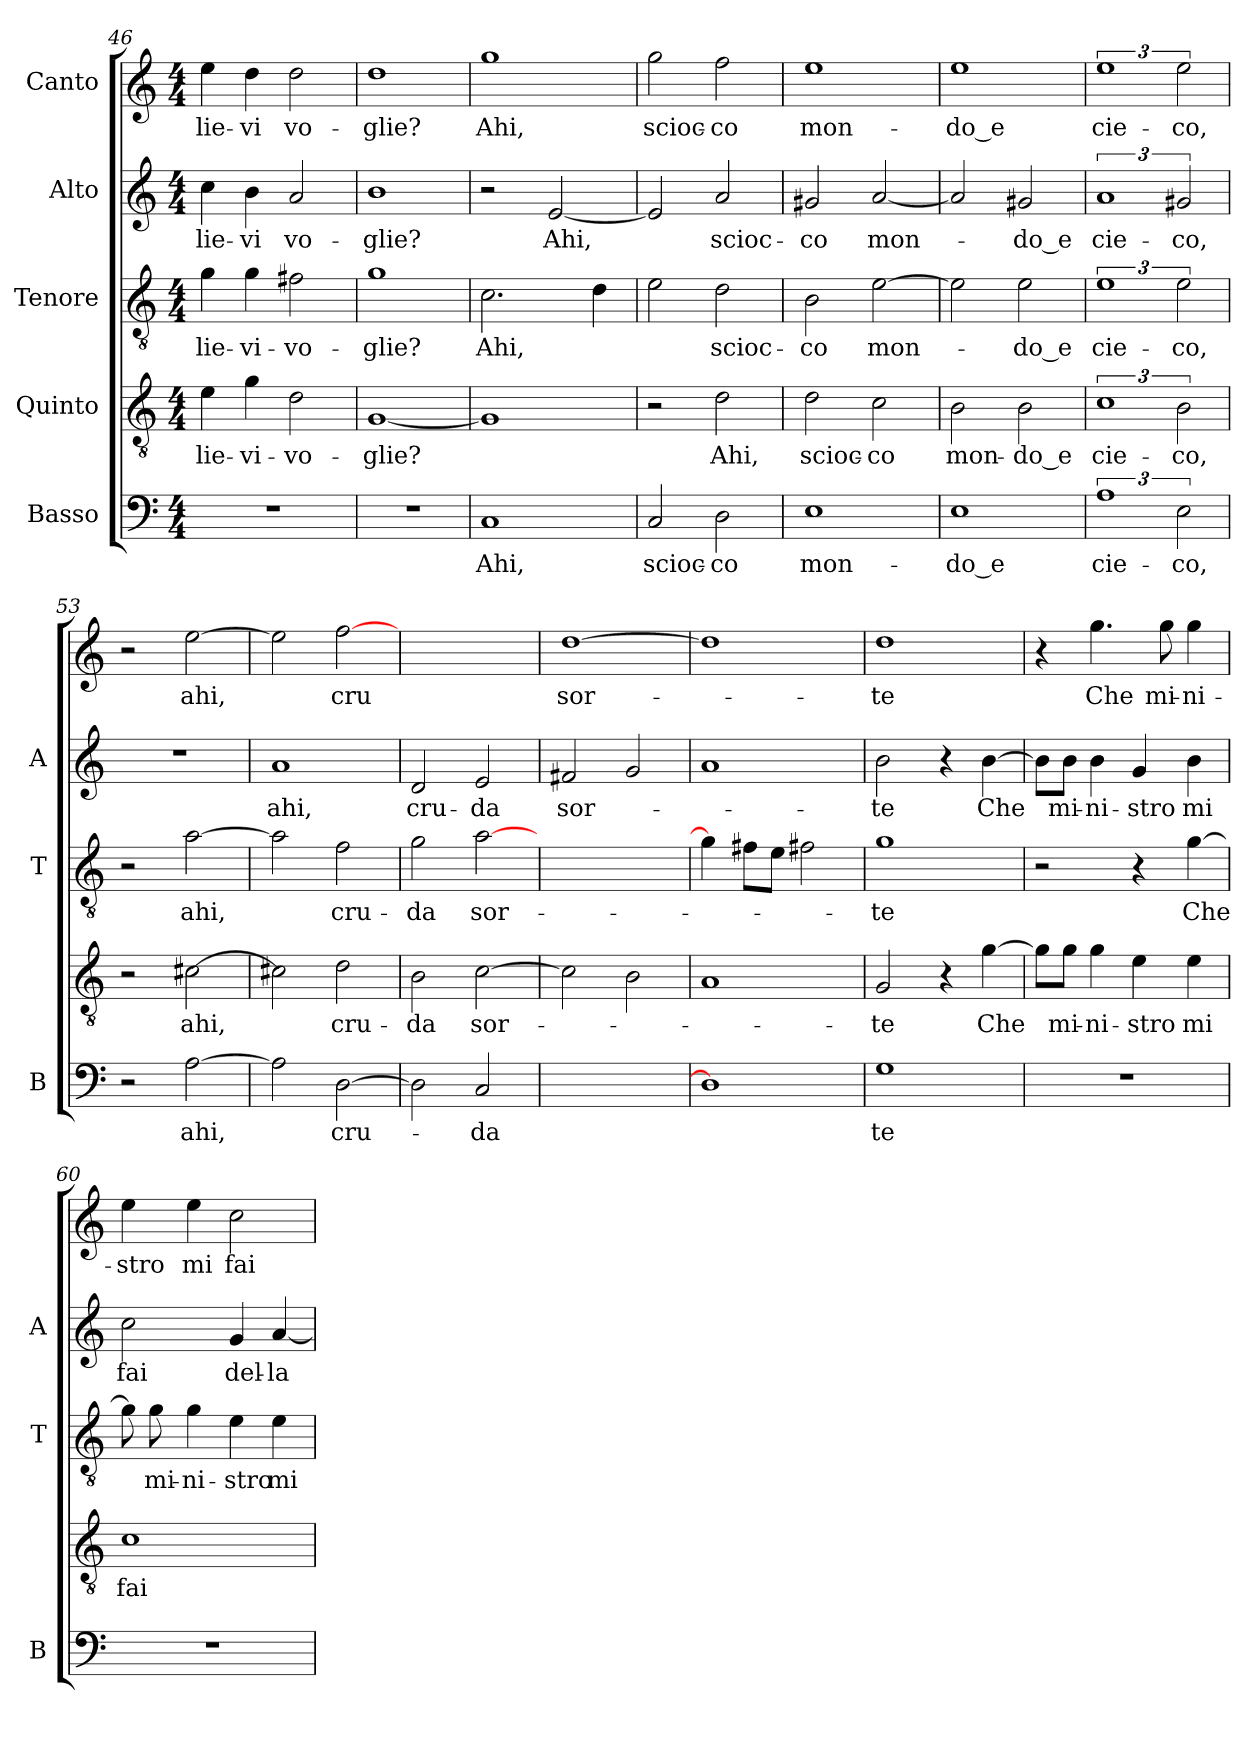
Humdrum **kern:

**kern	**text	**kern	**text	**kern	**text	**kern	**text	**kern	**text
*part5	*part5	*part4	*part4	*part3	*part3	*part2	*part2	*part1	*part1
*staff5	*staff5	*staff4	*staff4	*staff3	*staff3	*staff2	*staff2	*staff1	*staff1
*I"Basso	*	*I"Quinto	*	*I"Tenore	*	*I"Alto	*	*I"Canto	*
*I'B	*	*	*	*I'T	*	*I'A	*	*	*
*clefF4	*	*clefGv2	*	*clefGv2	*	*clefG2	*	*clefG2	*
*k[]	*	*k[]	*	*k[]	*	*k[]	*	*k[]	*
*C:	*	*C:	*	*C:	*	*C:	*	*C:	*
*M4/4	*	*M4/4	*	*M4/4	*	*M4/4	*	*M4/4	*
=46	=46	=46	=46	=46	=46	=46	=46	=46	=46
1r	.	4e	lie-	4g	lie-	4cc	lie-	4ee	lie-
.	.	4g	vi-	4g	vi-	4b	-vi	4dd	-vi
.	.	2d	vo-	2f#X	vo-	2a	vo-	2dd	vo-
=47	=47	=47	=47	=47	=47	=47	=47	=47	=47
1r	.	[1G	-glie?	1g	-glie?	1b	-glie?	1dd	-glie?
=48	=48	=48	=48	=48	=48	=48	=48	=48	=48
1C	-Ahi,	1G]	.	2.c	-Ahi,	2r	.	1gg	-Ahi,
.	.	.	.	.	.	[2e	-Ahi,	.	.
.	.	.	.	4d	.	.	.	.	.
=49	=49	=49	=49	=49	=49	=49	=49	=49	=49
2C	scioc-	2r	.	2e	.	2e]	.	2gg	scioc-
2D	-co	2d	-Ahi,	2d	scioc-	2a	scioc-	2ff	-co
=50	=50	=50	=50	=50	=50	=50	=50	=50	=50
1E	mon-	2d	scioc-	2B	-co	2g#X	-co	1ee	mon-
.	.	2c	-co	[2e	mon-	[2a	mon-	.	.
=51	=51	=51	=51	=51	=51	=51	=51	=51	=51
1E	-do_e	2B	mon-	2e]	.	2a]	.	1ee	-do_e
.	.	2B	-do_e	2e	-do_e	2g#X	-do_e	.	.
=52	=52	=52	=52	=52	=52	=52	=52	=52	=52
3%2A	cie-	3%2c	cie-	3%2e	cie-	3%2a	cie-	3%2ee	cie-
3E	-co,	3B	-co,	3e	-co,	3g#X	-co,	3ee	-co,
=53	=53	=53	=53	=53	=53	=53	=53	=53	=53
2r	.	2r	.	2r	.	1r	.	2r	.
[2A	-ahi,	[2c#X	-ahi,	[2a	-ahi,	.	.	[2ee	-ahi,
=54	=54	=54	=54	=54	=54	=54	=54	=54	=54
2A]	.	2c#X]	.	2a]	.	1a	-ahi,	2ee]	.
[2D	cru-	2d	cru-	2f	cru-	.	.	[2ff	-cru
=55	=55	=55	=55	=55	=55	=55	=55	=55	=55
2D]	.	2B	-da	2g	-da	2d	cru-	1ryy	.
2C	-da	[2c	sor-	[2a	sor-	2e	-da	.	.
=56	=56	=56	=56	=56	=56	=56	=56	=56	=56
1ryy	.	2c]	.	1ryy	.	2f#X	sor-	[1dd	sor-
.	.	2B	.	.	.	2g	.	.	.
=57	=57	=57	=57	=57	=57	=57	=57	=57	=57
1D]	.	1A	.	4g]	.	1a	.	1dd]	.
.	.	.	.	8f#XL	.	.	.	.	.
.	.	.	.	8eJ	.	.	.	.	.
.	.	.	.	2f#X	.	.	.	.	.
=58	=58	=58	=58	=58	=58	=58	=58	=58	=58
1G	-te	2G	-te	1g	-te	2b	-te	1dd	-te
.	.	4r	.	.	.	4r	.	.	.
.	.	[4g	-Che	.	.	[4b	-Che	.	.
=59	=59	=59	=59	=59	=59	=59	=59	=59	=59
1r	.	8g\L]	.	2r	.	8b\L]	.	4r	.
.	.	8g\J	mi-	.	.	8b\J	mi-	.	.
.	.	4g	ni-	.	.	4b	ni-	4.gg	-Che
.	.	4e	-stro	4r	.	4g	-stro	.	.
.	.	.	.	.	.	.	.	8gg	mi-
.	.	4e	-mi	[4g	-Che	4b	-mi	4gg	ni-
=60	=60	=60	=60	=60	=60	=60	=60	=60	=60
1r	.	1c	-fai	8g]	.	2cc	-fai	4ee	-stro
.	.	.	.	8g	mi-	.	.	.	.
.	.	.	.	4g	ni-	.	.	4ee	-mi
.	.	.	.	4e	-stro	4g	del-	2cc	-fai
.	.	.	.	4e	-mi	[4a	-la	.	.
=	=	=	=	=	=	=	=	=	=
*-	*-	*-	*-	*-	*-	*-	*-	*-	*-
